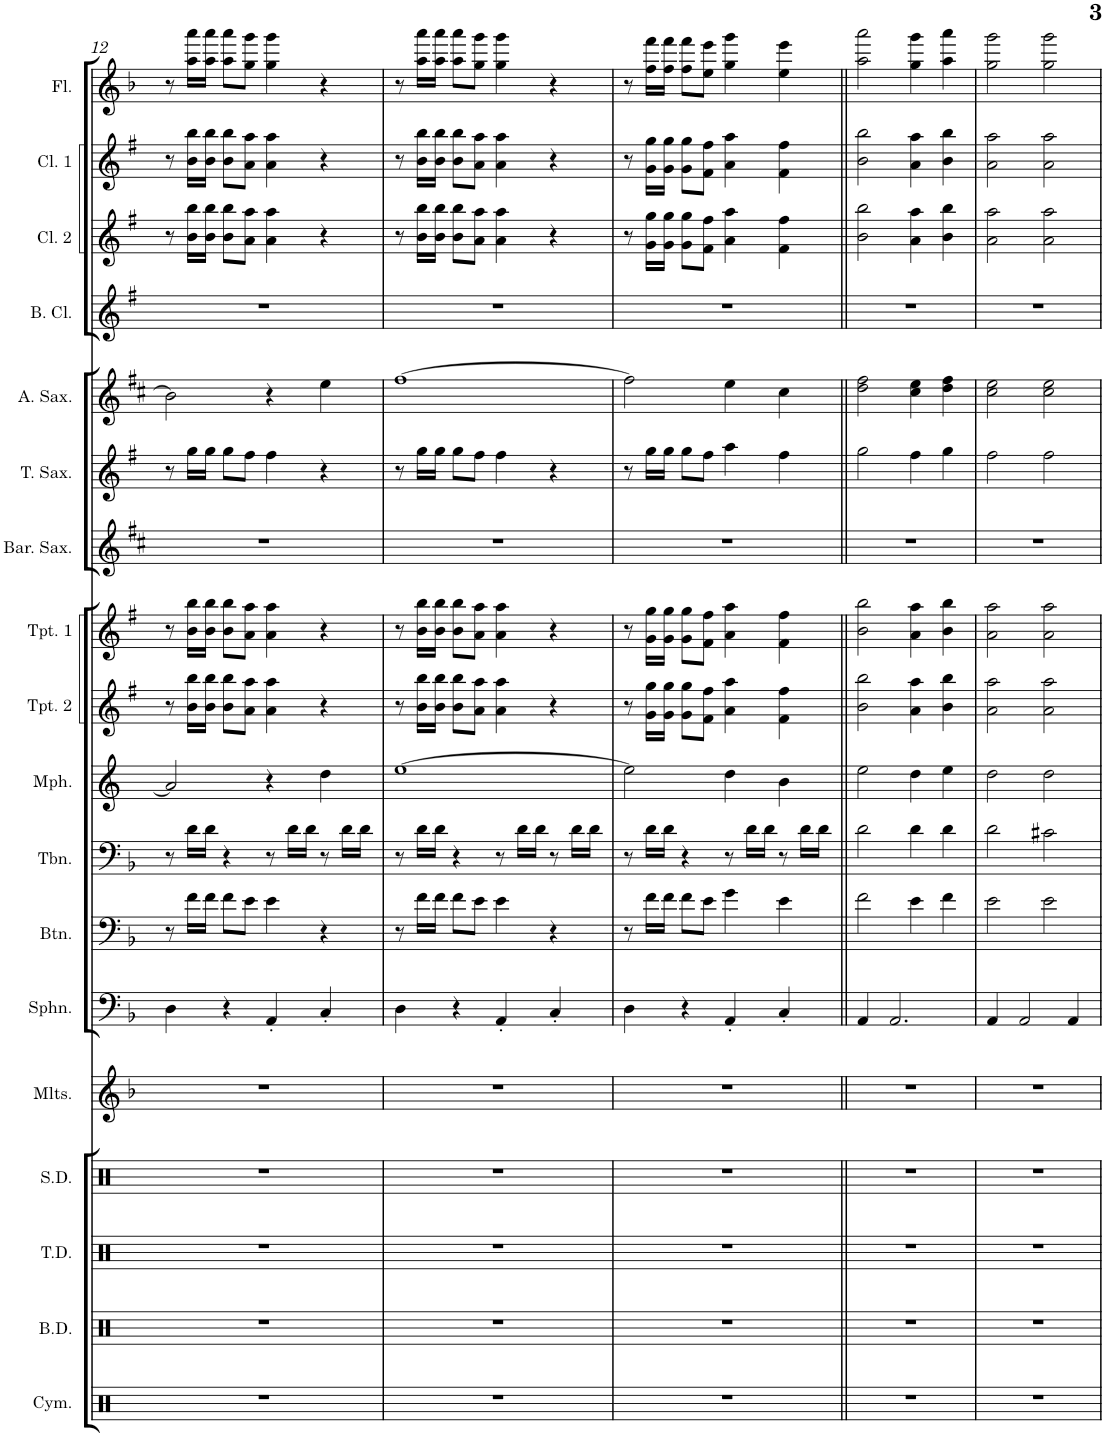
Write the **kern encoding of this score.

**kern	**kern	**kern	**kern	**kern	**kern	**kern	**kern	**kern	**kern	**kern	**kern	**kern	**kern	**kern	**kern	**kern	**kern
*part18	*part17	*part16	*part15	*part14	*part13	*part12	*part11	*part10	*part9	*part8	*part7	*part6	*part5	*part4	*part3	*part2	*part1
*staff18	*staff17	*staff16	*staff15	*staff14	*staff13	*staff12	*staff11	*staff10	*staff9	*staff8	*staff7	*staff6	*staff5	*staff4	*staff3	*staff2	*staff1
*I"Cymbals	*I"Bass Drums	*I"Tenor Drums	*I"Snare Drum	*I"Mallets	*I"Sousaphone	*I"Baritone	*I"Trombone	*I"Mellophone	*I"Trumpet 2	*I"Trumpet 1	*I"Baritone Sax	*I"Tenor Sax	*I"Alto Sax	*I"Bass Clarinet	*I"Clarinet 2	*I"Clarinet 1	*I"Flute
*I'Cym.	*I'B.D.	*I'T.D.	*I'S.D.	*I'Mlts.	*I'Sphn.	*I'Btn.	*I'Tbn.	*I'Mph.	*I'Tpt. 2	*I'Tpt. 1	*I'Bar. Sax.	*I'T. Sax.	*I'A. Sax.	*I'B. Cl.	*I'Cl. 2	*I'Cl. 1	*I'Fl.
!!LO:PB:g=z
*clefX	*clefX	*clefX	*clefX	*clefG2	*clefF4	*clefF4	*clefF4	*clefG2	*clefG2	*clefG2	*clefG2	*clefG2	*clefG2	*clefG2	*clefG2	*clefG2	*clefG2
*	*	*	*	*Trd-7c-12	*	*Trd4c7	*	*Trd4c7	*Trd1c2	*Trd1c2	*Trd12c21	*Trd8c14	*Trd5c9	*Trd8c14	*Trd1c2	*Trd1c2	*
*k[]	*k[]	*k[]	*k[]	*k[b-]	*k[b-]	*k[b-]	*k[b-]	*k[]	*k[f#]	*k[f#]	*k[f#c#]	*k[f#]	*k[f#c#]	*k[f#]	*k[f#]	*k[f#]	*k[b-]
*M4/4	*M4/4	*M4/4	*M4/4	*M4/4	*M4/4	*M4/4	*M4/4	*M4/4	*M4/4	*M4/4	*M4/4	*M4/4	*M4/4	*M4/4	*M4/4	*M4/4	*M4/4
=12	=12	=12	=12	=12	=12	=12	=12	=12	=12	=12	=12	=12	=12	=12	=12	=12	=12
1r	1r	1r	1r	1r	4D\	8r	8r	2a/]	8r	8r	1r	8r	2b\]	1r	8r	8r	8r
.	.	.	.	.	.	16f\LL	16d\LL	.	16b\ 16bb\LL	16b\ 16bb\LL	.	16gg\LL	.	.	16b\ 16bb\LL	16b\ 16bb\LL	16aa\ 16aaa\LL
.	.	.	.	.	.	16f\JJ	16d\JJ	.	16b\ 16bb\JJ	16b\ 16bb\JJ	.	16gg\JJ	.	.	16b\ 16bb\JJ	16b\ 16bb\JJ	16aa\ 16aaa\JJ
.	.	.	.	.	4r	8f\L	4r	.	8b\ 8bb\L	8b\ 8bb\L	.	8gg\L	.	.	8b\ 8bb\L	8b\ 8bb\L	8aa\ 8aaa\L
.	.	.	.	.	.	8e\J	.	.	8a\ 8aa\J	8a\ 8aa\J	.	8ff#\J	.	.	8a\ 8aa\J	8a\ 8aa\J	8gg\ 8ggg\J
.	.	.	.	.	4AA'/	4e\	8r	4r	4a\ 4aa\	4a\ 4aa\	.	4ff#\	4r	.	4a\ 4aa\	4a\ 4aa\	4gg\ 4ggg\
.	.	.	.	.	.	.	16d\LL	.	.	.	.	.	.	.	.	.	.
.	.	.	.	.	.	.	16d\JJ	.	.	.	.	.	.	.	.	.	.
.	.	.	.	.	4C'/	4r	8r	4dd\	4r	4r	.	4r	4ee\	.	4r	4r	4r
.	.	.	.	.	.	.	16d\LL	.	.	.	.	.	.	.	.	.	.
.	.	.	.	.	.	.	16d\JJ	.	.	.	.	.	.	.	.	.	.
=13	=13	=13	=13	=13	=13	=13	=13	=13	=13	=13	=13	=13	=13	=13	=13	=13	=13
1r	1r	1r	1r	1r	4D\	8r	8r	[1ee	8r	8r	1r	8r	[1ff#	1r	8r	8r	8r
.	.	.	.	.	.	16f\LL	16d\LL	.	16b\ 16bb\LL	16b\ 16bb\LL	.	16gg\LL	.	.	16b\ 16bb\LL	16b\ 16bb\LL	16aa\ 16aaa\LL
.	.	.	.	.	.	16f\JJ	16d\JJ	.	16b\ 16bb\JJ	16b\ 16bb\JJ	.	16gg\JJ	.	.	16b\ 16bb\JJ	16b\ 16bb\JJ	16aa\ 16aaa\JJ
.	.	.	.	.	4r	8f\L	4r	.	8b\ 8bb\L	8b\ 8bb\L	.	8gg\L	.	.	8b\ 8bb\L	8b\ 8bb\L	8aa\ 8aaa\L
.	.	.	.	.	.	8e\J	.	.	8a\ 8aa\J	8a\ 8aa\J	.	8ff#\J	.	.	8a\ 8aa\J	8a\ 8aa\J	8gg\ 8ggg\J
.	.	.	.	.	4AA'/	4e\	8r	.	4a\ 4aa\	4a\ 4aa\	.	4ff#\	.	.	4a\ 4aa\	4a\ 4aa\	4gg\ 4ggg\
.	.	.	.	.	.	.	16d\LL	.	.	.	.	.	.	.	.	.	.
.	.	.	.	.	.	.	16d\JJ	.	.	.	.	.	.	.	.	.	.
.	.	.	.	.	4C'/	4r	8r	.	4r	4r	.	4r	.	.	4r	4r	4r
.	.	.	.	.	.	.	16d\LL	.	.	.	.	.	.	.	.	.	.
.	.	.	.	.	.	.	16d\JJ	.	.	.	.	.	.	.	.	.	.
=14	=14	=14	=14	=14	=14	=14	=14	=14	=14	=14	=14	=14	=14	=14	=14	=14	=14
1r	1r	1r	1r	1r	4D\	8r	8r	2ee\]	8r	8r	1r	8r	2ff#\]	1r	8r	8r	8r
.	.	.	.	.	.	16f\LL	16d\LL	.	16g\ 16gg\LL	16g\ 16gg\LL	.	16gg\LL	.	.	16g\ 16gg\LL	16g\ 16gg\LL	16ff\ 16fff\LL
.	.	.	.	.	.	16f\JJ	16d\JJ	.	16g\ 16gg\JJ	16g\ 16gg\JJ	.	16gg\JJ	.	.	16g\ 16gg\JJ	16g\ 16gg\JJ	16ff\ 16fff\JJ
.	.	.	.	.	4r	8f\L	4r	.	8g\ 8gg\L	8g\ 8gg\L	.	8gg\L	.	.	8g\ 8gg\L	8g\ 8gg\L	8ff\ 8fff\L
.	.	.	.	.	.	8e\J	.	.	8f#\ 8ff#\J	8f#\ 8ff#\J	.	8ff#\J	.	.	8f#\ 8ff#\J	8f#\ 8ff#\J	8ee\ 8eee\J
.	.	.	.	.	4AA'/	4g\	8r	4dd\	4a\ 4aa\	4a\ 4aa\	.	4aa\	4ee\	.	4a\ 4aa\	4a\ 4aa\	4gg\ 4ggg\
.	.	.	.	.	.	.	16d\LL	.	.	.	.	.	.	.	.	.	.
.	.	.	.	.	.	.	16d\JJ	.	.	.	.	.	.	.	.	.	.
.	.	.	.	.	4C'/	4e\	8r	4b\	4f#\ 4ff#\	4f#\ 4ff#\	.	4ff#\	4cc#\	.	4f#\ 4ff#\	4f#\ 4ff#\	4ee\ 4eee\
.	.	.	.	.	.	.	16d\LL	.	.	.	.	.	.	.	.	.	.
.	.	.	.	.	.	.	16d\JJ	.	.	.	.	.	.	.	.	.	.
=15||	=15||	=15||	=15||	=15||	=15||	=15||	=15||	=15||	=15||	=15||	=15||	=15||	=15||	=15||	=15||	=15||	=15||
1r	1r	1r	1r	1r	4AA/	2f\	2d\	2ee\	2b\ 2bb\	2b\ 2bb\	1r	2gg\	2dd\ 2ff#\	1r	2b\ 2bb\	2b\ 2bb\	2aa\ 2aaa\
.	.	.	.	.	2.AA/	.	.	.	.	.	.	.	.	.	.	.	.
.	.	.	.	.	.	4e\	4d\	4dd\	4a\ 4aa\	4a\ 4aa\	.	4ff#\	4cc#\ 4ee\	.	4a\ 4aa\	4a\ 4aa\	4gg\ 4ggg\
.	.	.	.	.	.	4f\	4d\	4ee\	4b\ 4bb\	4b\ 4bb\	.	4gg\	4dd\ 4ff#\	.	4b\ 4bb\	4b\ 4bb\	4aa\ 4aaa\
=16	=16	=16	=16	=16	=16	=16	=16	=16	=16	=16	=16	=16	=16	=16	=16	=16	=16
1r	1r	1r	1r	1r	4AA/	2e\	2d\	2dd\	2a\ 2aa\	2a\ 2aa\	1r	2ff#\	2cc#\ 2ee\	1r	2a\ 2aa\	2a\ 2aa\	2gg\ 2ggg\
.	.	.	.	.	2AA/	.	.	.	.	.	.	.	.	.	.	.	.
.	.	.	.	.	.	2e\	2c#X\	2dd\	2a\ 2aa\	2a\ 2aa\	.	2ff#\	2cc#\ 2ee\	.	2a\ 2aa\	2a\ 2aa\	2gg\ 2ggg\
.	.	.	.	.	4AA/	.	.	.	.	.	.	.	.	.	.	.	.
=	=	=	=	=	=	=	=	=	=	=	=	=	=	=	=	=	=
*-	*-	*-	*-	*-	*-	*-	*-	*-	*-	*-	*-	*-	*-	*-	*-	*-	*-
